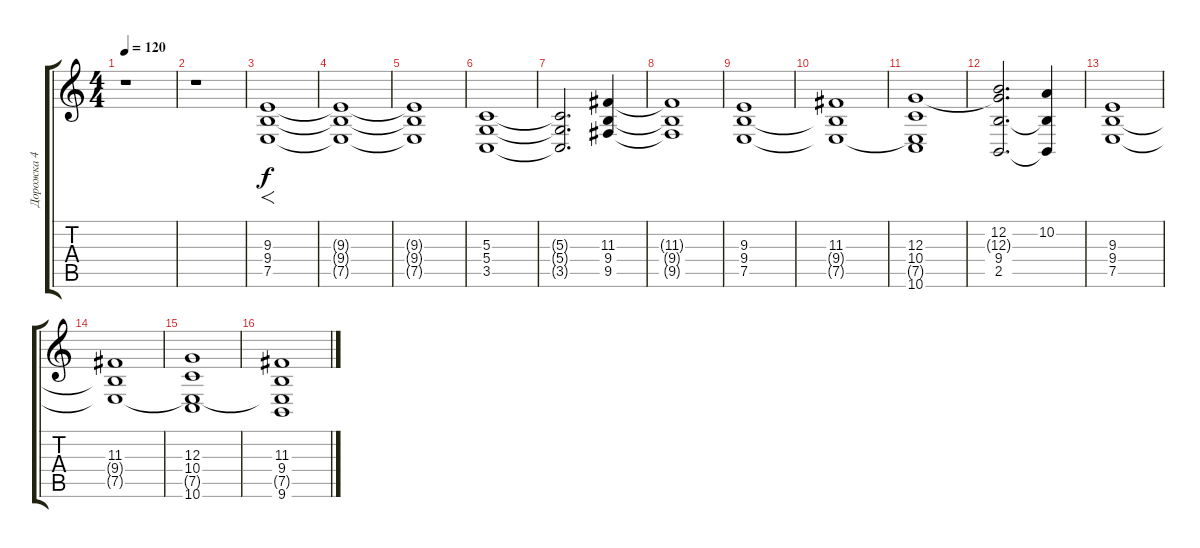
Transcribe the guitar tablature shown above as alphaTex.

\track ("Дорожка 4" "Дорожка 4") {instrument pad4choir}
\staff {score tabs}
\tuning (E4 B3 G3 D3 A2 D2) {hide}
\ts (4 4)
\tempo 120
\clef g2
\ks c
r.1{dy f} |
r.1 |
(9.3 9.4 7.5).1{f} |
(9.3{t} 9.4{t} 7.5{t}).1 |
(9.3{t} 9.4{t} 7.5{t}).1 |
(5.3 5.4 3.5).1 |
(5.3{t} 5.4{t} 3.5{t}).2{d} (11.3 9.4 9.5).4 |
(11.3{t} 9.4{t} 9.5{t}).1 |
(9.3 9.4 7.5).1 |
(11.3 9.4{t} 7.5{t}).1 |
(12.3 10.4 7.5{t} 10.6).1 |
(12.2 12.3{t} 9.4 2.5).2{d} (10.2 9.4{t} 2.5{t}).4 |
(9.3 9.4 7.5).1 |
(11.3 9.4{t} 7.5{t}).1 |
(12.3 10.4 7.5{t} 10.6).1 |
(11.3 9.4 7.5{t} 9.6).1
